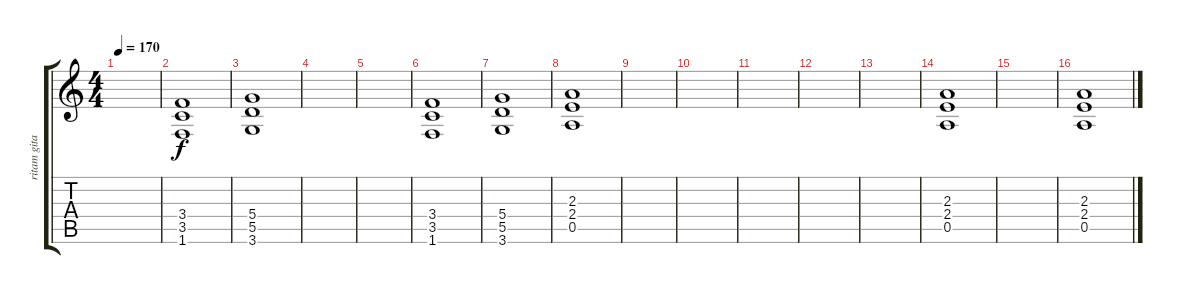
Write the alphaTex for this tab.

\track ("ritam gitara" "ritam gita") {instrument overdrivenguitar}
\staff {score tabs}
\tuning (E4 B3 G3 D3 A2 E2) {hide}
\ts (4 4)
\tempo 170
\clef g2
\ks c
|
(3.4 3.5 1.6).1 |
(5.4 5.5 3.6).1 |
|
|
(3.4 3.5 1.6).1 |
(5.4 5.5 3.6).1 |
(2.3 2.4 0.5).1 |
|
|
|
|
|
(2.3 2.4 0.5).1 |
|
(2.3 2.4 0.5).1
